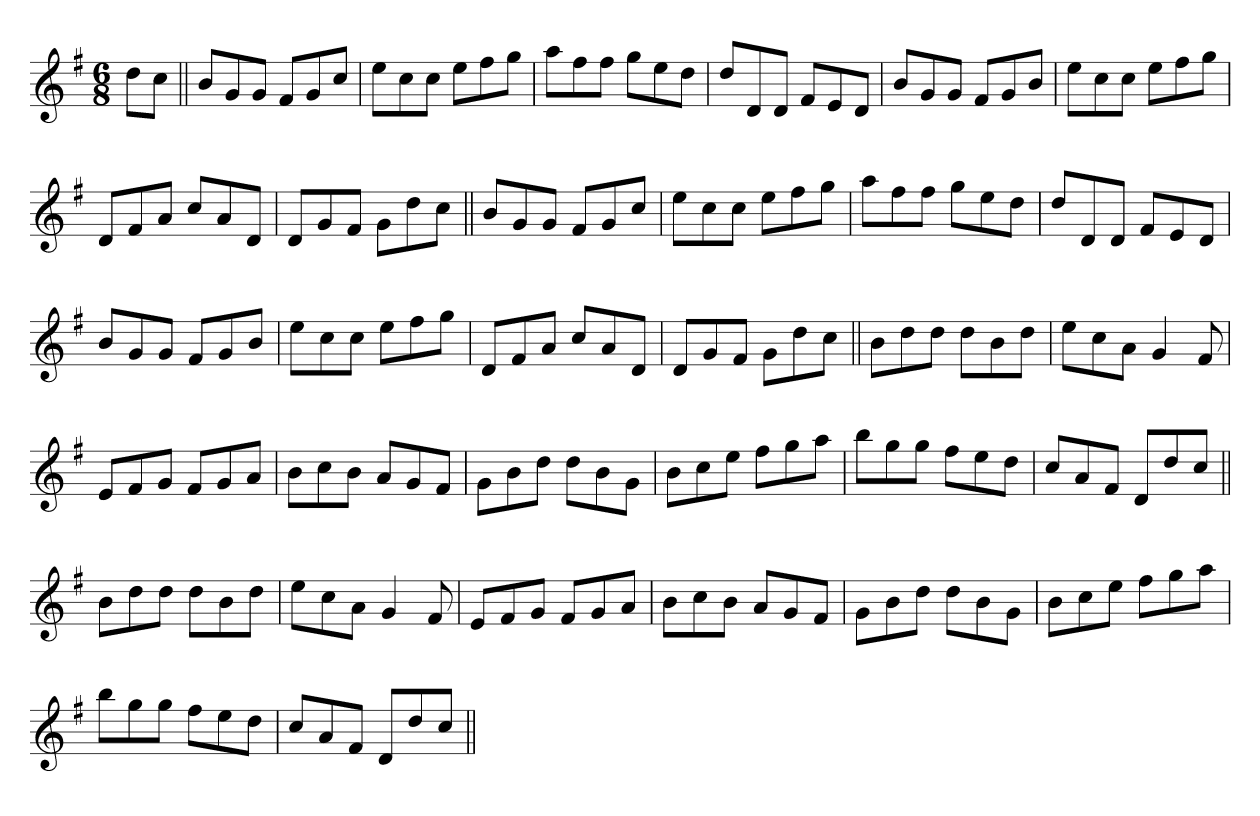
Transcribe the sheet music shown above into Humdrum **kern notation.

**kern
*part1
*staff1
*clefG2
*k[f#]
*G:
*M6/8
=1
8ddL
8ccJ
=||
8bL
8g
8gJ
8f#L
8g
8ccJ
=
8eeL
8cc
8ccJ
8eeL
8ff#
8ggJ
=
8aaL
8ff#
8ff#J
8ggL
8ee
8ddJ
=
8ddL
8d
8dJ
8f#L
8e
8dJ
=
8bL
8g
8gJ
8f#L
8g
8bJ
=
8eeL
8cc
8ccJ
8eeL
8ff#
8ggJ
=
8dL
8f#
8aJ
8ccL
8a
8dJ
=
8dL
8g
8f#J
8gL
8dd
8ccJ
=||
8bL
8g
8gJ
8f#L
8g
8ccJ
=
8eeL
8cc
8ccJ
8eeL
8ff#
8ggJ
=
8aaL
8ff#
8ff#J
8ggL
8ee
8ddJ
=
8ddL
8d
8dJ
8f#L
8e
8dJ
=
8bL
8g
8gJ
8f#L
8g
8bJ
=
8eeL
8cc
8ccJ
8eeL
8ff#
8ggJ
=
8dL
8f#
8aJ
8ccL
8a
8dJ
=
8dL
8g
8f#J
8gL
8dd
8ccJ
=||
8bL
8dd
8ddJ
8ddL
8b
8ddJ
=
8eeL
8cc
8aJ
4g
8f#
=
8eL
8f#
8gJ
8f#L
8g
8aJ
=
8bL
8cc
8bJ
8aL
8g
8f#J
=
8gL
8b
8ddJ
8ddL
8b
8gJ
=
8bL
8cc
8eeJ
8ff#L
8gg
8aaJ
=
8bbL
8gg
8ggJ
8ff#L
8ee
8ddJ
=
8ccL
8a
8f#J
8dL
8dd
8ccJ
=||
8bL
8dd
8ddJ
8ddL
8b
8ddJ
=
8eeL
8cc
8aJ
4g
8f#
=
8eL
8f#
8gJ
8f#L
8g
8aJ
=
8bL
8cc
8bJ
8aL
8g
8f#J
=
8gL
8b
8ddJ
8ddL
8b
8gJ
=
8bL
8cc
8eeJ
8ff#L
8gg
8aaJ
=
8bbL
8gg
8ggJ
8ff#L
8ee
8ddJ
=
8ccL
8a
8f#J
8dL
8dd
8ccJ
=||
*-
